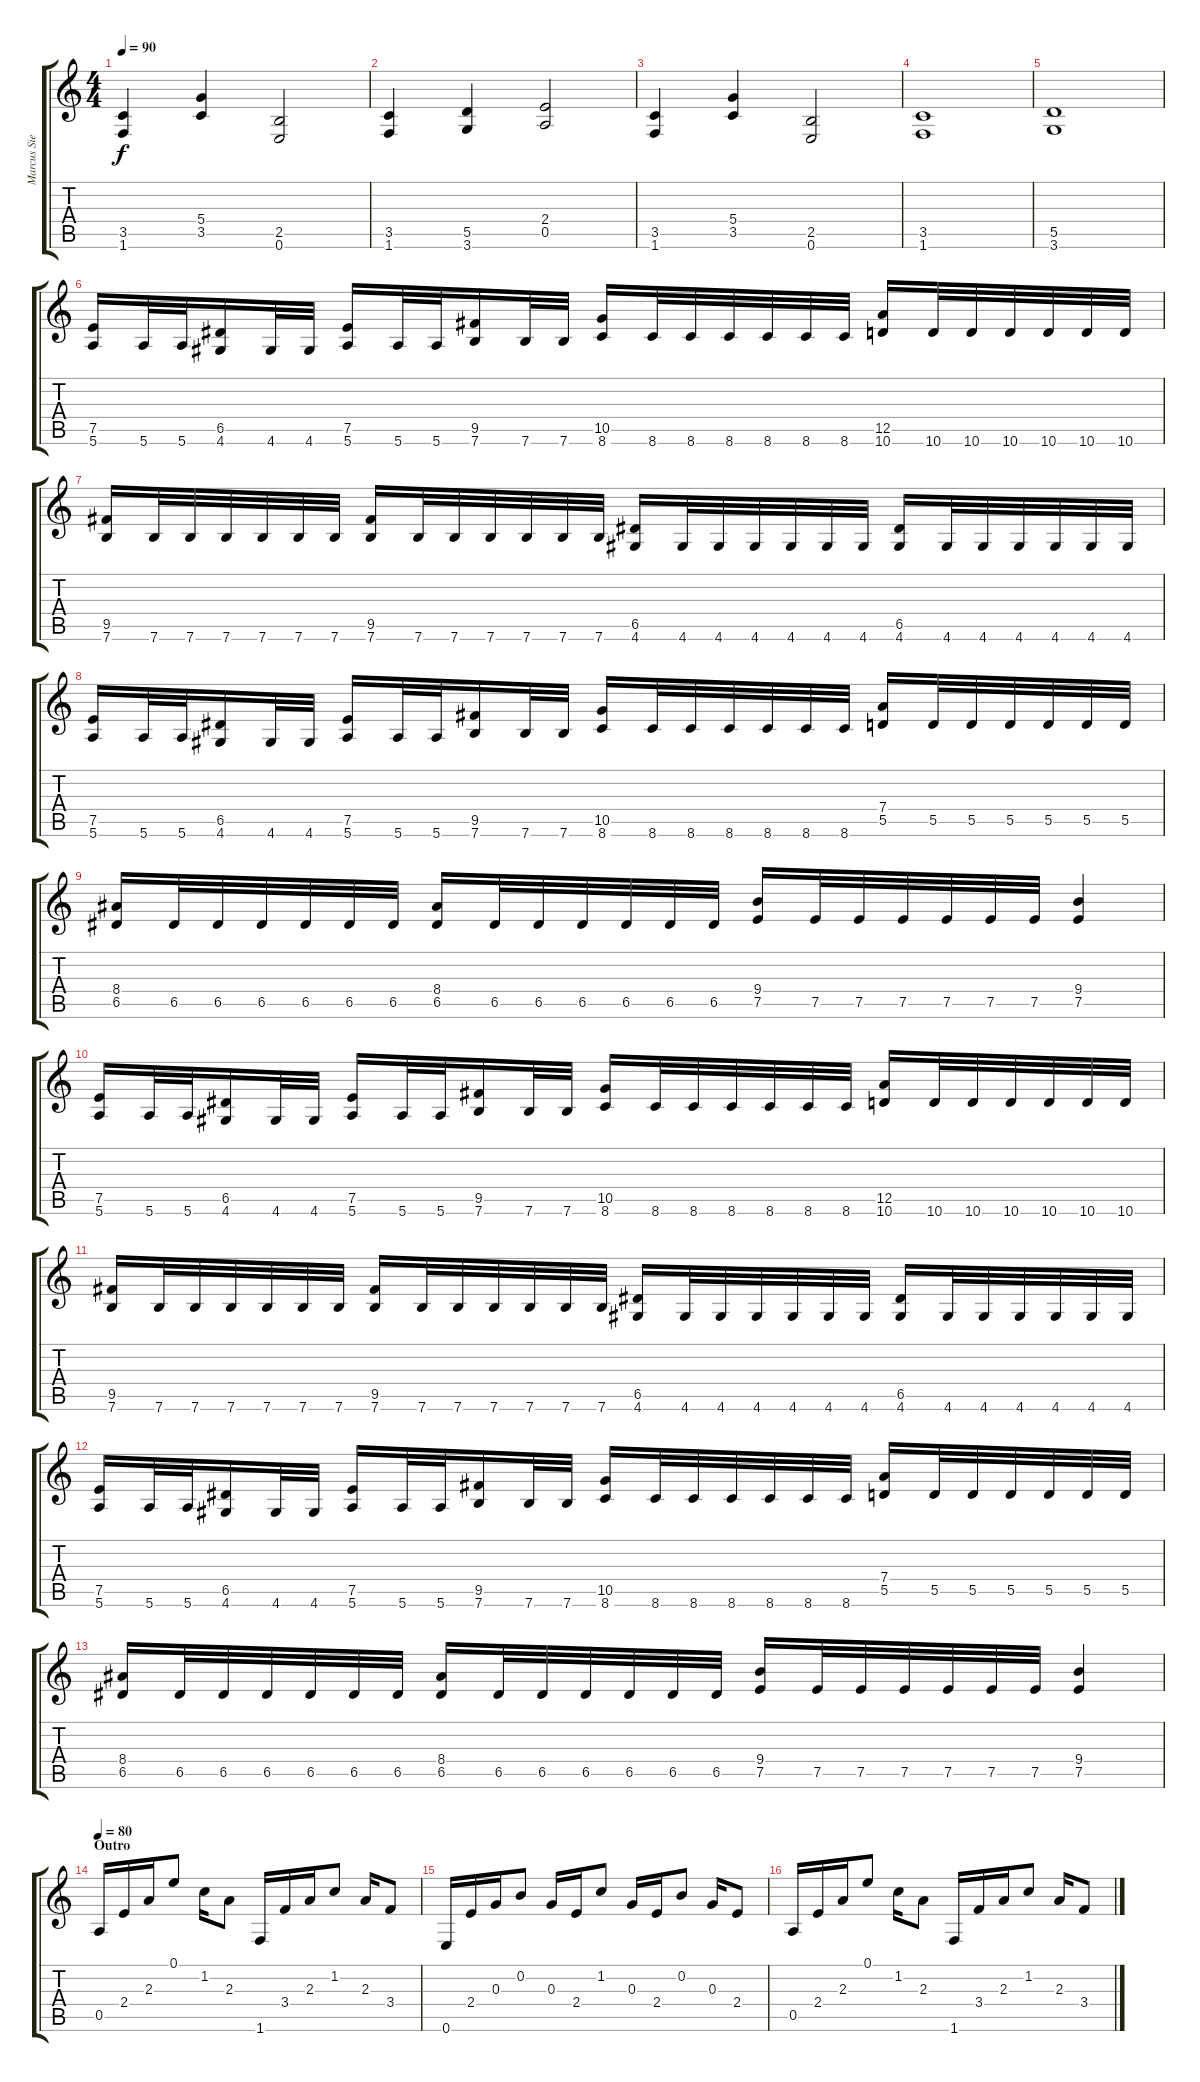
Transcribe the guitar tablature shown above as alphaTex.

\track ("Marcus Siepen" "Marcus Sie") {instrument distortionguitar}
\staff {score tabs}
\tuning (E4 B3 G3 D3 A2 E2) {hide}
\ts (4 4)
\tempo 90
\clef g2
\ks c
(3.5 1.6).4{dy f} (5.4 3.5).4 (2.5 0.6).2 |
(3.5 1.6).4 (5.5 3.6).4 (2.4 0.5).2 |
(3.5 1.6).4 (5.4 3.5).4 (2.5 0.6).2 |
(3.5 1.6).1 |
(5.5 3.6).1 |
(7.5 5.6).16 5.6.32 5.6.32 (6.5 4.6).16 4.6.32 4.6.32 (7.5 5.6).16 5.6.32 5.6.32 (9.5 7.6).16 7.6.32 7.6.32 (10.5 8.6).16 8.6.32 8.6.32 8.6.32 8.6.32 8.6.32 8.6.32 (12.5 10.6).16 10.6.32 10.6.32 10.6.32 10.6.32 10.6.32 10.6.32 |
(9.5 7.6).16 7.6.32 7.6.32 7.6.32 7.6.32 7.6.32 7.6.32 (9.5 7.6).16 7.6.32 7.6.32 7.6.32 7.6.32 7.6.32 7.6.32 (6.5 4.6).16 4.6.32 4.6.32 4.6.32 4.6.32 4.6.32 4.6.32 (6.5 4.6).16 4.6.32 4.6.32 4.6.32 4.6.32 4.6.32 4.6.32 |
(7.5 5.6).16 5.6.32 5.6.32 (6.5 4.6).16 4.6.32 4.6.32 (7.5 5.6).16 5.6.32 5.6.32 (9.5 7.6).16 7.6.32 7.6.32 (10.5 8.6).16 8.6.32 8.6.32 8.6.32 8.6.32 8.6.32 8.6.32 (7.4 5.5).16 5.5.32 5.5.32 5.5.32 5.5.32 5.5.32 5.5.32 |
(8.4 6.5).16 6.5.32 6.5.32 6.5.32 6.5.32 6.5.32 6.5.32 (8.4 6.5).16 6.5.32 6.5.32 6.5.32 6.5.32 6.5.32 6.5.32 (9.4 7.5).16 7.5.32 7.5.32 7.5.32 7.5.32 7.5.32 7.5.32 (9.4 7.5).4 |
(7.5 5.6).16 5.6.32 5.6.32 (6.5 4.6).16 4.6.32 4.6.32 (7.5 5.6).16 5.6.32 5.6.32 (9.5 7.6).16 7.6.32 7.6.32 (10.5 8.6).16 8.6.32 8.6.32 8.6.32 8.6.32 8.6.32 8.6.32 (12.5 10.6).16 10.6.32 10.6.32 10.6.32 10.6.32 10.6.32 10.6.32 |
(9.5 7.6).16 7.6.32 7.6.32 7.6.32 7.6.32 7.6.32 7.6.32 (9.5 7.6).16 7.6.32 7.6.32 7.6.32 7.6.32 7.6.32 7.6.32 (6.5 4.6).16 4.6.32 4.6.32 4.6.32 4.6.32 4.6.32 4.6.32 (6.5 4.6).16 4.6.32 4.6.32 4.6.32 4.6.32 4.6.32 4.6.32 |
(7.5 5.6).16 5.6.32 5.6.32 (6.5 4.6).16 4.6.32 4.6.32 (7.5 5.6).16 5.6.32 5.6.32 (9.5 7.6).16 7.6.32 7.6.32 (10.5 8.6).16 8.6.32 8.6.32 8.6.32 8.6.32 8.6.32 8.6.32 (7.4 5.5).16 5.5.32 5.5.32 5.5.32 5.5.32 5.5.32 5.5.32 |
(8.4 6.5).16 6.5.32 6.5.32 6.5.32 6.5.32 6.5.32 6.5.32 (8.4 6.5).16 6.5.32 6.5.32 6.5.32 6.5.32 6.5.32 6.5.32 (9.4 7.5).16 7.5.32 7.5.32 7.5.32 7.5.32 7.5.32 7.5.32 (9.4 7.5).4 |
\section ("" "Outro")
\tempo 80
0.5.16{instrument acousticguitarsteel} 2.4.16 2.3.16 0.1.8 1.2.16 2.3.8 1.6.16 3.4.16 2.3.16 1.2.8 2.3.16 3.4.8 |
0.6.16 2.4.16 0.3.16 0.2.8 0.3.16 2.4.16 1.2.8 0.3.16 2.4.16 0.2.8 0.3.16 2.4.8 |
0.5.16 2.4.16 2.3.16 0.1.8 1.2.16 2.3.8 1.6.16 3.4.16 2.3.16 1.2.8 2.3.16 3.4.8
